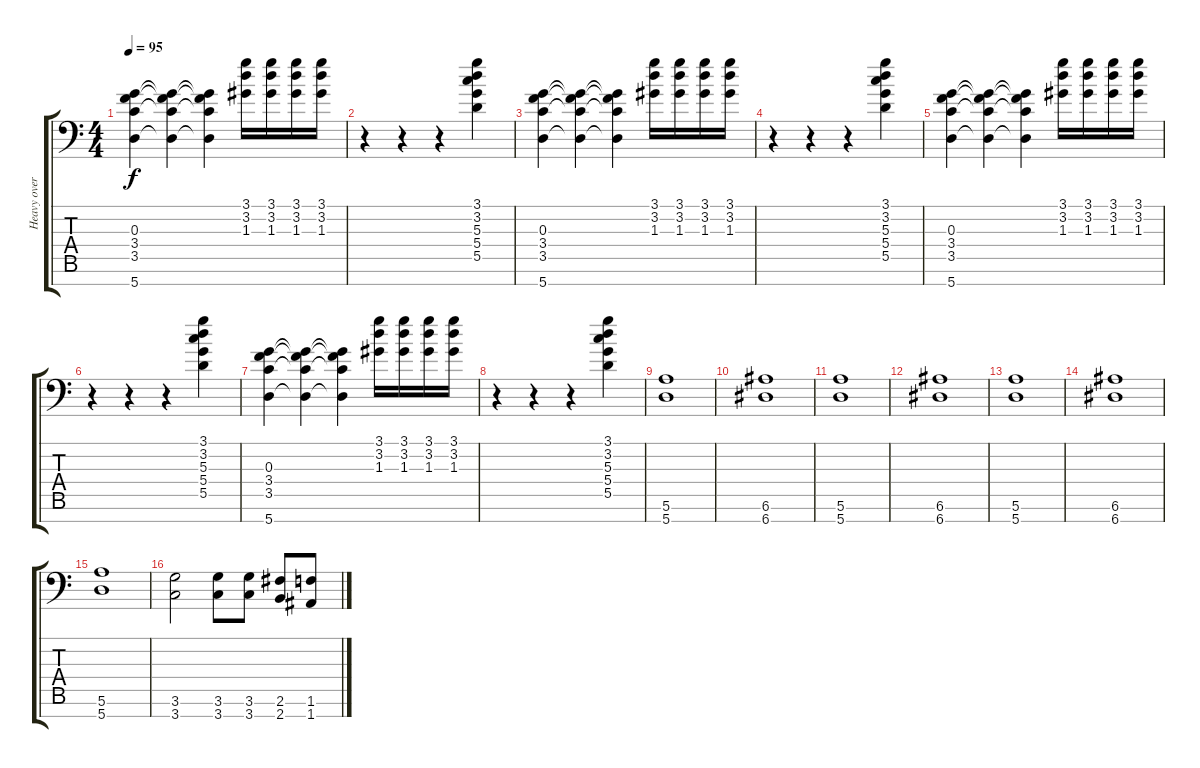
\track ("Heavy overdub" "Heavy over") {instrument distortionguitar}
\staff {score tabs}
\tuning (E4 B3 G3 D3 A2 E2 A1) {hide}
\ts (4 4)
\tempo 95
\clef f4
\ks c
(0.3 3.4 3.5 5.7).4{dy f} (0.3{t} 3.4{t} 3.5{t} 5.7{t}).4 (0.3{t} 3.4{t} 3.5{t} 5.7{t}).4 (3.1 3.2 1.3).16 (3.1 3.2 1.3).16 (3.1 3.2 1.3).16 (3.1 3.2 1.3).16 |
r.4 r.4 r.4 (3.1 3.2 5.3 5.4 5.5).4 |
(0.3 3.4 3.5 5.7).4 (0.3{t} 3.4{t} 3.5{t} 5.7{t}).4 (0.3{t} 3.4{t} 3.5{t} 5.7{t}).4 (3.1 3.2 1.3).16 (3.1 3.2 1.3).16 (3.1 3.2 1.3).16 (3.1 3.2 1.3).16 |
r.4 r.4 r.4 (3.1 3.2 5.3 5.4 5.5).4 |
(0.3 3.4 3.5 5.7).4 (0.3{t} 3.4{t} 3.5{t} 5.7{t}).4 (0.3{t} 3.4{t} 3.5{t} 5.7{t}).4 (3.1 3.2 1.3).16 (3.1 3.2 1.3).16 (3.1 3.2 1.3).16 (3.1 3.2 1.3).16 |
r.4 r.4 r.4 (3.1 3.2 5.3 5.4 5.5).4 |
(0.3 3.4 3.5 5.7).4 (0.3{t} 3.4{t} 3.5{t} 5.7{t}).4 (0.3{t} 3.4{t} 3.5{t} 5.7{t}).4 (3.1 3.2 1.3).16 (3.1 3.2 1.3).16 (3.1 3.2 1.3).16 (3.1 3.2 1.3).16 |
r.4 r.4 r.4 (3.1 3.2 5.3 5.4 5.5).4 |
(5.6 5.7).1 |
(6.6 6.7).1 |
(5.6 5.7).1 |
(6.6 6.7).1 |
(5.6 5.7).1 |
(6.6 6.7).1 |
(5.6 5.7).1 |
(3.6 3.7).2 (3.6 3.7).8 (3.6 3.7).8 (2.6 2.7).8 (1.6 1.7).8
